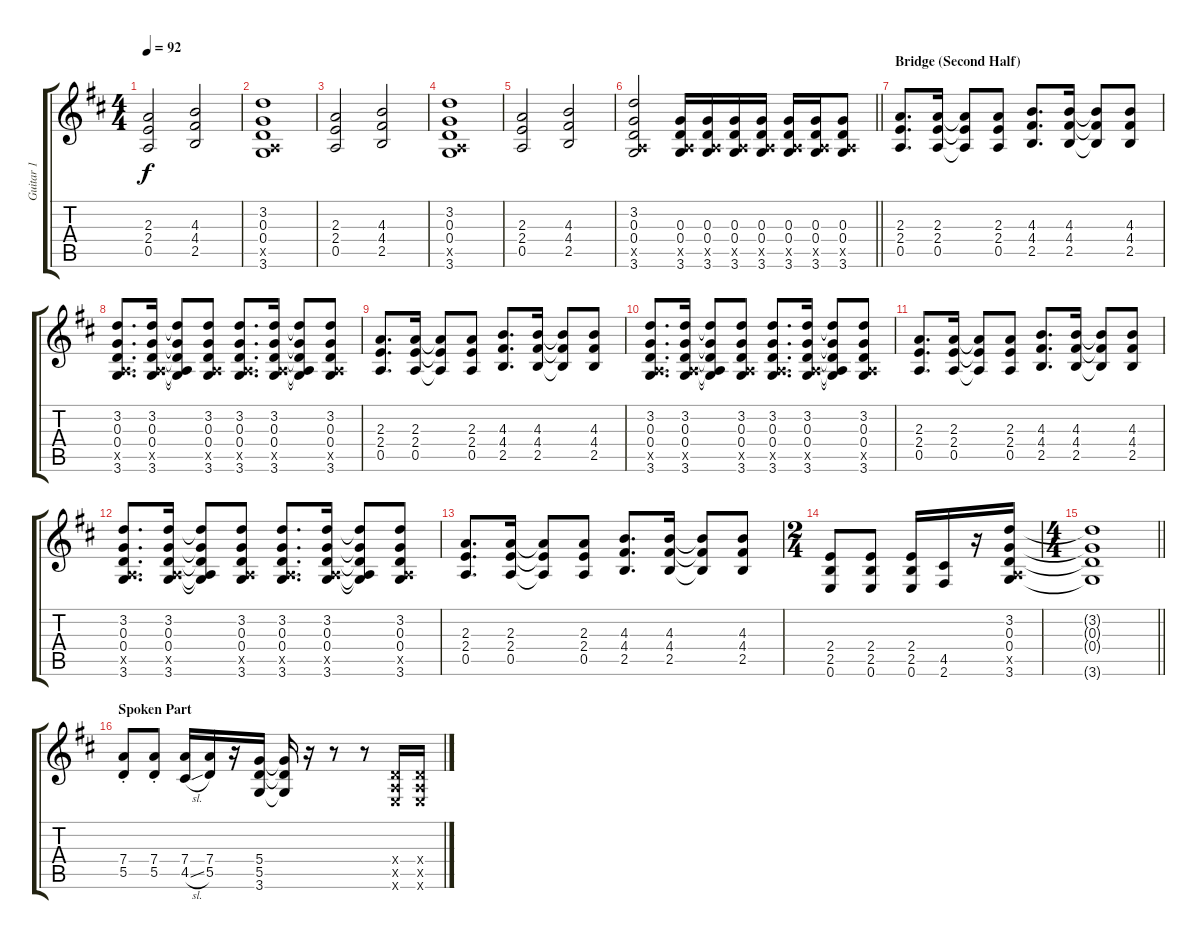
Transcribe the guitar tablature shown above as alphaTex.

\track ("Guitar 1" "Guitar 1") {instrument overdrivenguitar}
\staff {score tabs}
\tuning (E4 B3 G3 D3 A2 E2) {hide}
\ts (4 4)
\tempo 92
\clef g2
\ks d
(2.3 2.4 0.5).2{dy f} (4.3 4.4 2.5).2 |
(3.2 0.3 0.4 0.5{x} 3.6).1 |
(2.3 2.4 0.5).2 (4.3 4.4 2.5).2 |
(3.2 0.3 0.4 0.5{x} 3.6).1 |
(2.3 2.4 0.5).2 (4.3 4.4 2.5).2 |
\barLineRight lightlight
(3.2 0.3 0.4 0.5{x} 3.6).2 (0.3 0.4 0.5{x} 3.6).16 (0.3 0.4 0.5{x} 3.6).16 (0.3 0.4 0.5{x} 3.6).16 (0.3 0.4 0.5{x} 3.6).16 (0.3 0.4 0.5{x} 3.6).16 (0.3 0.4 0.5{x} 3.6).16 (0.3 0.4 0.5{x} 3.6).8 |
\section ("" "Bridge (Second Half)")
(2.3 2.4 0.5).8{d volume 14} (2.3 2.4 0.5).16 (2.3{t} 2.4{t} 0.5{t}).8 (2.3 2.4 0.5).8 (4.3 4.4 2.5).8{d} (4.3 4.4 2.5).16 (4.3{t} 4.4{t} 2.5{t}).8 (4.3 4.4 2.5).8 |
(3.2 0.3 0.4 0.5{x} 3.6).8{d} (3.2 0.3 0.4 0.5{x} 3.6).16 (3.2{t} 0.3{t} 0.4{t} 0.5{t} 3.6{t}).8 (3.2 0.3 0.4 0.5{x} 3.6).8 (3.2 0.3 0.4 0.5{x} 3.6).8{d} (3.2 0.3 0.4 0.5{x} 3.6).16 (3.2{t} 0.3{t} 0.4{t} 0.5{t} 3.6{t}).8 (3.2 0.3 0.4 0.5{x} 3.6).8 |
(2.3 2.4 0.5).8{d} (2.3 2.4 0.5).16 (2.3{t} 2.4{t} 0.5{t}).8 (2.3 2.4 0.5).8 (4.3 4.4 2.5).8{d} (4.3 4.4 2.5).16 (4.3{t} 4.4{t} 2.5{t}).8 (4.3 4.4 2.5).8 |
(3.2 0.3 0.4 0.5{x} 3.6).8{d} (3.2 0.3 0.4 0.5{x} 3.6).16 (3.2{t} 0.3{t} 0.4{t} 0.5{t} 3.6{t}).8 (3.2 0.3 0.4 0.5{x} 3.6).8 (3.2 0.3 0.4 0.5{x} 3.6).8{d} (3.2 0.3 0.4 0.5{x} 3.6).16 (3.2{t} 0.3{t} 0.4{t} 0.5{t} 3.6{t}).8 (3.2 0.3 0.4 0.5{x} 3.6).8 |
(2.3 2.4 0.5).8{d} (2.3 2.4 0.5).16 (2.3{t} 2.4{t} 0.5{t}).8 (2.3 2.4 0.5).8 (4.3 4.4 2.5).8{d} (4.3 4.4 2.5).16 (4.3{t} 4.4{t} 2.5{t}).8 (4.3 4.4 2.5).8 |
(3.2 0.3 0.4 0.5{x} 3.6).8{d} (3.2 0.3 0.4 0.5{x} 3.6).16 (3.2{t} 0.3{t} 0.4{t} 0.5{t} 3.6{t}).8 (3.2 0.3 0.4 0.5{x} 3.6).8 (3.2 0.3 0.4 0.5{x} 3.6).8{d} (3.2 0.3 0.4 0.5{x} 3.6).16 (3.2{t} 0.3{t} 0.4{t} 0.5{t} 3.6{t}).8 (3.2 0.3 0.4 0.5{x} 3.6).8 |
(2.3 2.4 0.5).8{d} (2.3 2.4 0.5).16 (2.3{t} 2.4{t} 0.5{t}).8 (2.3 2.4 0.5).8 (4.3 4.4 2.5).8{d} (4.3 4.4 2.5).16 (4.3{t} 4.4{t} 2.5{t}).8 (4.3 4.4 2.5).8 |
\ts (2 4)
(2.4 2.5 0.6).8 (2.4 2.5 0.6).8 (2.4 2.5 0.6).16 (4.5 2.6).16 r.16 (3.2 0.3 0.4 0.5{x} 3.6).16 |
\ts (4 4)
\barLineRight lightlight
(3.2{t} 0.3{t} 0.4{t} 3.6{t}).1 |
\section ("" "Spoken Part")
(7.4{st} 5.5{st}).8{volume 10 balance 3} (7.4{st} 5.5{st}).8 (7.4 4.5{sl}).16 (7.4 5.5).16 r.16 (5.4 5.5 3.6).16 (5.4{t} 5.5{t} 3.6{t}).16 r.16 r.8 r.8 (0.4{x} 0.5{x} 0.6{x}).16 (0.4{x} 0.5{x} 0.6{x}).16
